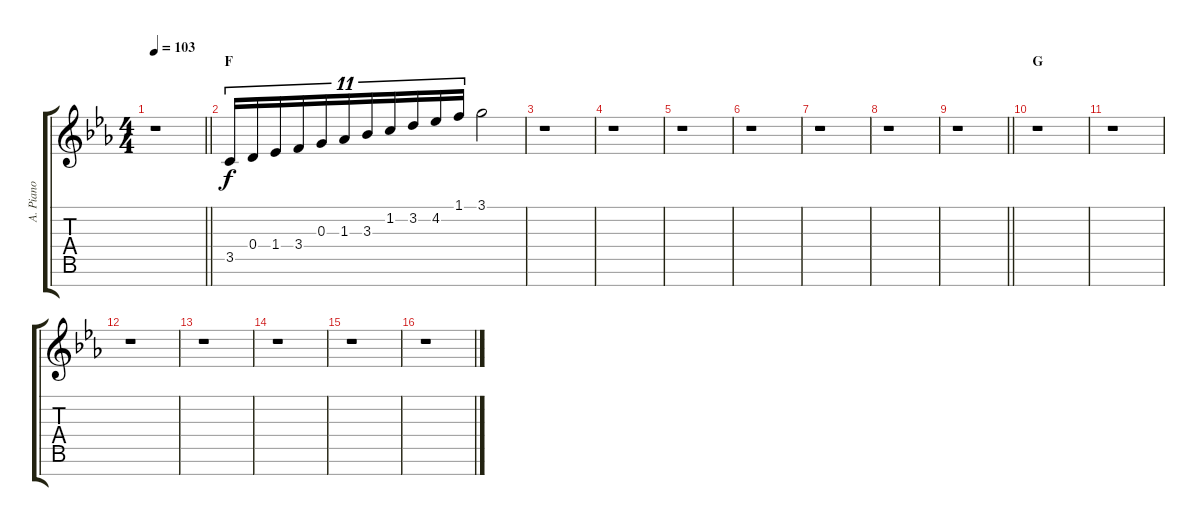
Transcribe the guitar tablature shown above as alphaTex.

\track ("A. Piano" "A. Piano") {instrument acousticgrandpiano}
\staff {score tabs}
\tuning (E5 B4 G4 D4 A3 E3 B2) {hide}
\ts (4 4)
\tempo 103
\clef g2
\barLineRight lightlight
\ks eb
r.1{dy f} |
\section ("" "F")
3.5.16{tu (11 8)} 0.4.16{tu (11 8)} 1.4.16{tu (11 8)} 3.4.16{tu (11 8)} 0.3.16{tu (11 8)} 1.3.16{tu (11 8)} 3.3.16{tu (11 8)} 1.2.16{tu (11 8)} 3.2.16{tu (11 8)} 4.2.16{tu (11 8)} 1.1.16{tu (11 8)} 3.1.2 |
r.1 |
r.1 |
r.1 |
r.1 |
r.1 |
r.1 |
\barLineRight lightlight
r.1 |
\section ("" "G")
r.1 |
r.1 |
r.1 |
r.1 |
r.1 |
r.1 |
r.1
